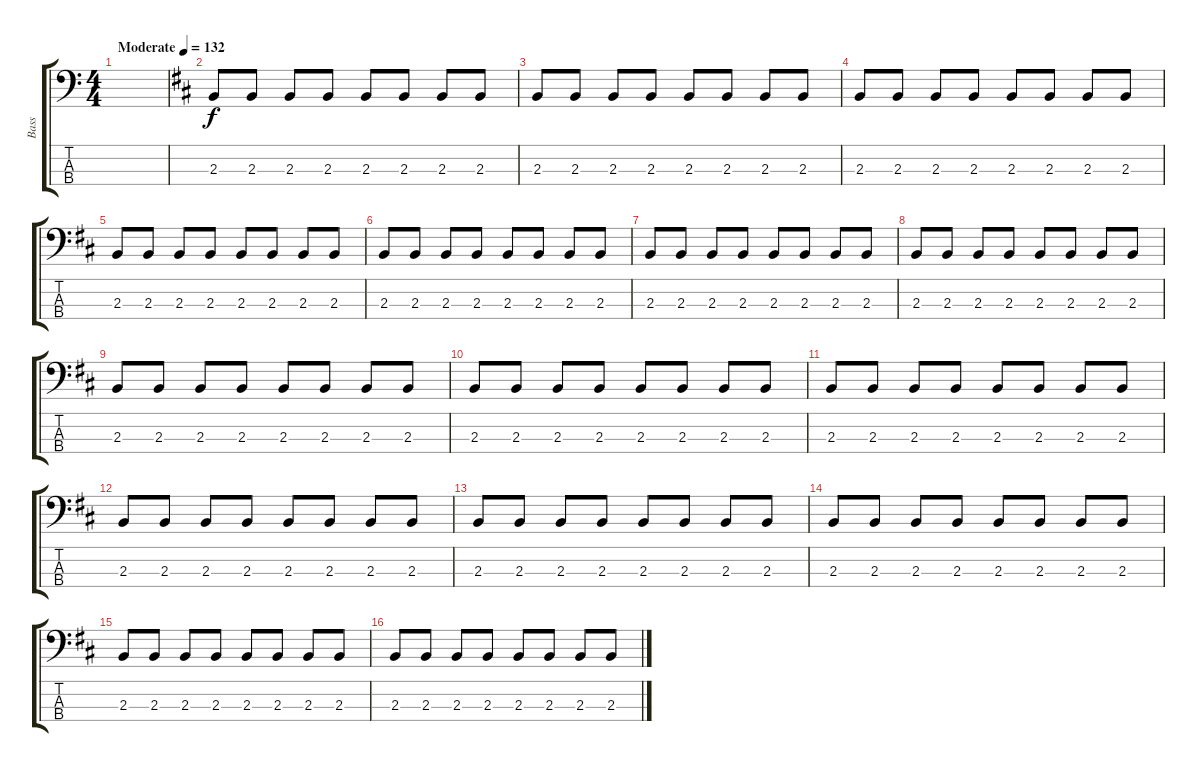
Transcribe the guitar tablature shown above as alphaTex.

\track ("Bass" "Bass") {instrument electricbassfinger}
\staff {score tabs}
\tuning (G2 D2 A1 E1) {hide}
\ts (4 4)
\tempo (132 "Moderate")
\clef f4
\ks c
|
\ks d
2.3.8 2.3.8 2.3.8 2.3.8 2.3.8 2.3.8 2.3.8 2.3.8 |
2.3.8 2.3.8 2.3.8 2.3.8 2.3.8 2.3.8 2.3.8 2.3.8 |
2.3.8 2.3.8 2.3.8 2.3.8 2.3.8 2.3.8 2.3.8 2.3.8 |
2.3.8 2.3.8 2.3.8 2.3.8 2.3.8 2.3.8 2.3.8 2.3.8 |
2.3.8 2.3.8 2.3.8 2.3.8 2.3.8 2.3.8 2.3.8 2.3.8 |
2.3.8 2.3.8 2.3.8 2.3.8 2.3.8 2.3.8 2.3.8 2.3.8 |
2.3.8 2.3.8 2.3.8 2.3.8 2.3.8 2.3.8 2.3.8 2.3.8 |
2.3.8 2.3.8 2.3.8 2.3.8 2.3.8 2.3.8 2.3.8 2.3.8 |
2.3.8 2.3.8 2.3.8 2.3.8 2.3.8 2.3.8 2.3.8 2.3.8 |
2.3.8 2.3.8 2.3.8 2.3.8 2.3.8 2.3.8 2.3.8 2.3.8 |
2.3.8 2.3.8 2.3.8 2.3.8 2.3.8 2.3.8 2.3.8 2.3.8 |
2.3.8 2.3.8 2.3.8 2.3.8 2.3.8 2.3.8 2.3.8 2.3.8 |
2.3.8 2.3.8 2.3.8 2.3.8 2.3.8 2.3.8 2.3.8 2.3.8 |
2.3.8 2.3.8 2.3.8 2.3.8 2.3.8 2.3.8 2.3.8 2.3.8 |
2.3.8 2.3.8 2.3.8 2.3.8 2.3.8 2.3.8 2.3.8 2.3.8
